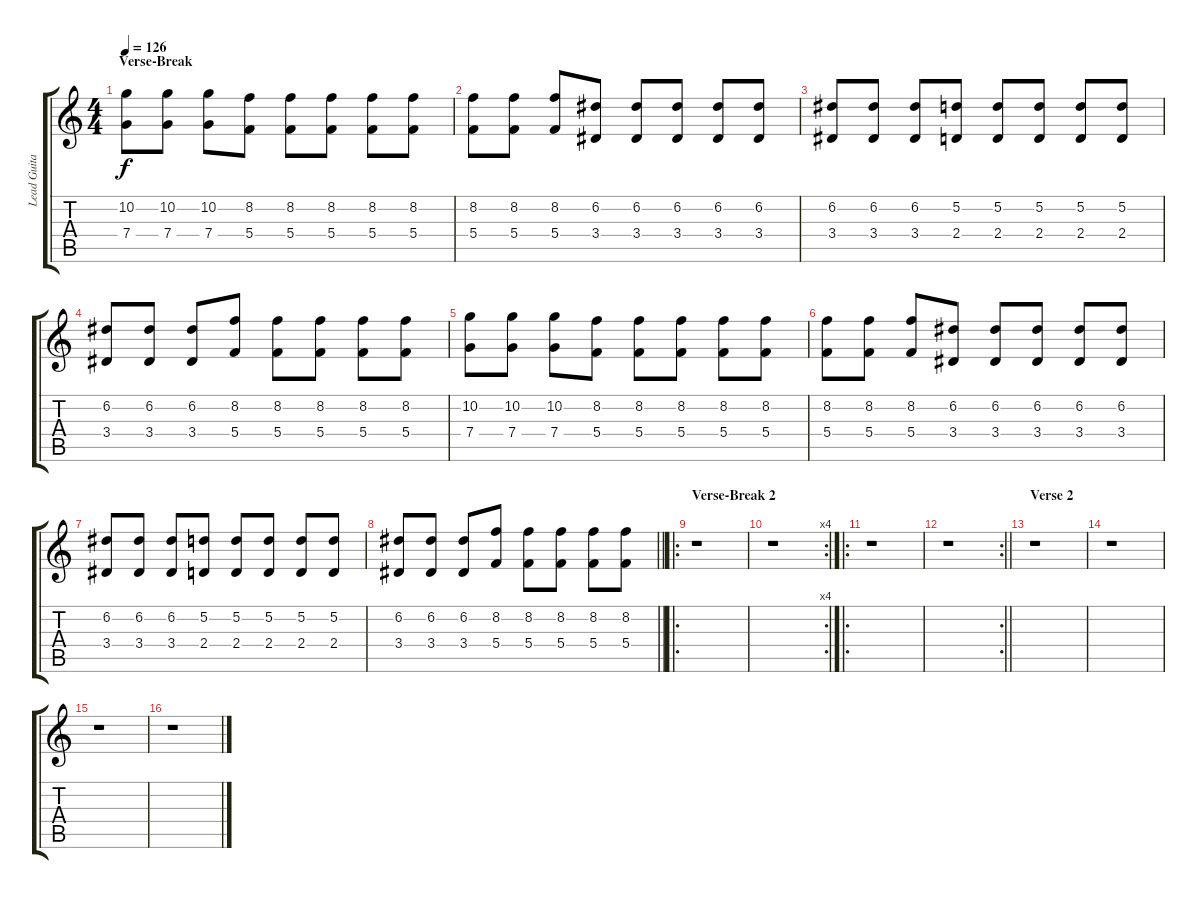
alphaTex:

\track ("Lead Guitar (elec. w/dist.) [Double]" "Lead Guita") {instrument distortionguitar}
\staff {score tabs}
\tuning (D4 A3 F3 C3 G2 C2) {hide}
\ts (4 4)
\section ("" "Verse-Break")
\tempo 126
\clef g2
\ks c
(10.2 7.4).8{dy f} (10.2 7.4).8 (10.2 7.4).8 (8.2 5.4).8 (8.2 5.4).8 (8.2 5.4).8 (8.2 5.4).8 (8.2 5.4).8 |
(8.2 5.4).8 (8.2 5.4).8 (8.2 5.4).8 (6.2 3.4).8 (6.2 3.4).8 (6.2 3.4).8 (6.2 3.4).8 (6.2 3.4).8 |
(6.2 3.4).8 (6.2 3.4).8 (6.2 3.4).8 (5.2 2.4).8 (5.2 2.4).8 (5.2 2.4).8 (5.2 2.4).8 (5.2 2.4).8 |
(6.2 3.4).8 (6.2 3.4).8 (6.2 3.4).8 (8.2 5.4).8 (8.2 5.4).8 (8.2 5.4).8 (8.2 5.4).8 (8.2 5.4).8 |
(10.2 7.4).8 (10.2 7.4).8 (10.2 7.4).8 (8.2 5.4).8 (8.2 5.4).8 (8.2 5.4).8 (8.2 5.4).8 (8.2 5.4).8 |
(8.2 5.4).8 (8.2 5.4).8 (8.2 5.4).8 (6.2 3.4).8 (6.2 3.4).8 (6.2 3.4).8 (6.2 3.4).8 (6.2 3.4).8 |
(6.2 3.4).8 (6.2 3.4).8 (6.2 3.4).8 (5.2 2.4).8 (5.2 2.4).8 (5.2 2.4).8 (5.2 2.4).8 (5.2 2.4).8 |
\barLineRight lightlight
(6.2 3.4).8 (6.2 3.4).8 (6.2 3.4).8 (8.2 5.4).8 (8.2 5.4).8 (8.2 5.4).8 (8.2 5.4).8 (8.2 5.4).8 |
\ro
\section ("" "Verse-Break 2")
r.1 |
\rc 4
r.1 |
\ro
r.1 |
\rc 2
\barLineRight lightlight
r.1 |
\section ("" "Verse 2")
r.1 |
r.1 |
r.1 |
r.1
